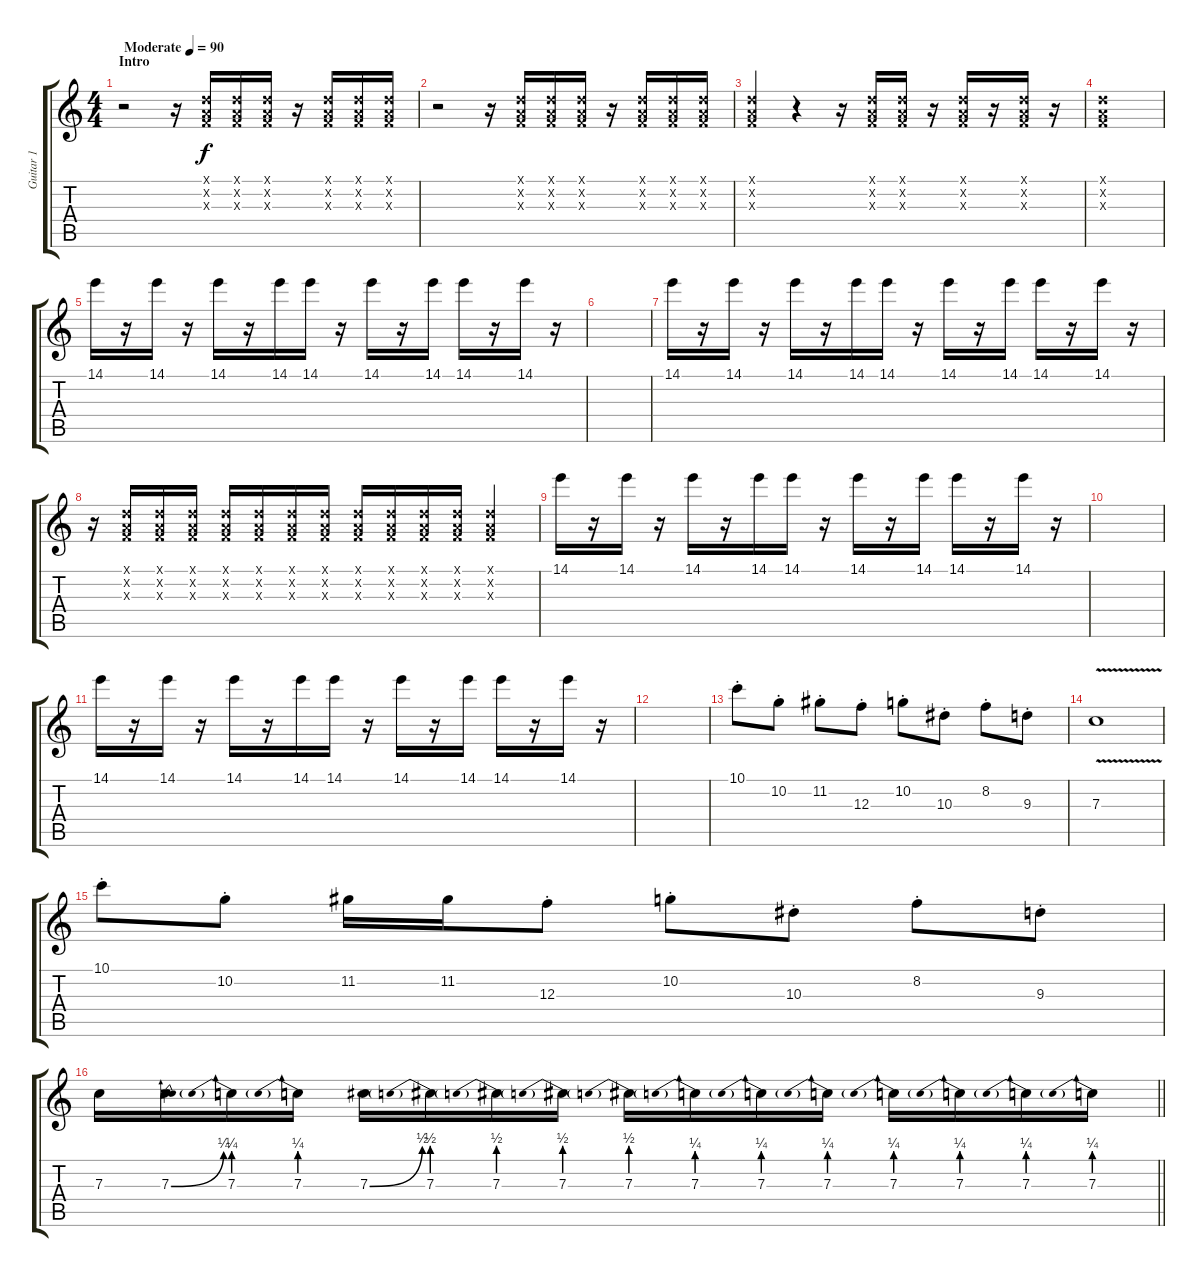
\track ("Guitar 1" "Guitar 1") {instrument distortionguitar}
\staff {score tabs}
\tuning (D4 A3 F3 C3 G2 C2) {hide}
\ts (4 4)
\section ("" "Intro")
\tempo (90 "Moderate")
\clef g2
\ks c
r.2{dy f instrument distortionguitar} r.16 (0.1{x} 0.2{x} 0.3{x}).16 (0.1{x} 0.2{x} 0.3{x}).16 (0.1{x} 0.2{x} 0.3{x}).16 r.16 (0.1{x} 0.2{x} 0.3{x}).16 (0.1{x} 0.2{x} 0.3{x}).16 (0.1{x} 0.2{x} 0.3{x}).16 |
r.2 r.16 (0.1{x} 0.2{x} 0.3{x}).16 (0.1{x} 0.2{x} 0.3{x}).16 (0.1{x} 0.2{x} 0.3{x}).16 r.16 (0.1{x} 0.2{x} 0.3{x}).16 (0.1{x} 0.2{x} 0.3{x}).16 (0.1{x} 0.2{x} 0.3{x}).16 |
(0.1{x} 0.2{x} 0.3{x}).4 r.4 r.16 (0.1{x} 0.2{x} 0.3{x}).16 (0.1{x} 0.2{x} 0.3{x}).16 r.16 (0.1{x} 0.2{x} 0.3{x}).16 r.16 (0.1{x} 0.2{x} 0.3{x}).16 r.16 |
(0.1{x} 0.2{x} 0.3{x}).1 |
14.1.16 r.16 14.1.16 r.16 14.1.16 r.16 14.1.16 14.1.16 r.16 14.1.16 r.16 14.1.16 14.1.16 r.16 14.1.16 r.16 |
|
14.1.16 r.16 14.1.16 r.16 14.1.16 r.16 14.1.16 14.1.16 r.16 14.1.16 r.16 14.1.16 14.1.16 r.16 14.1.16 r.16 |
r.16 (0.1{x} 0.2{x} 0.3{x}).16 (0.1{x} 0.2{x} 0.3{x}).16 (0.1{x} 0.2{x} 0.3{x}).16 (0.1{x} 0.2{x} 0.3{x}).16 (0.1{x} 0.2{x} 0.3{x}).16 (0.1{x} 0.2{x} 0.3{x}).16 (0.1{x} 0.2{x} 0.3{x}).16 (0.1{x} 0.2{x} 0.3{x}).16 (0.1{x} 0.2{x} 0.3{x}).16 (0.1{x} 0.2{x} 0.3{x}).16 (0.1{x} 0.2{x} 0.3{x}).16 (0.1{x} 0.2{x} 0.3{x}).4 |
14.1.16 r.16 14.1.16 r.16 14.1.16 r.16 14.1.16 14.1.16 r.16 14.1.16 r.16 14.1.16 14.1.16 r.16 14.1.16 r.16 |
|
14.1.16 r.16 14.1.16 r.16 14.1.16 r.16 14.1.16 14.1.16 r.16 14.1.16 r.16 14.1.16 14.1.16 r.16 14.1.16 r.16 |
|
10.1{st}.8 10.2{st}.8 11.2{st}.8 12.3{st}.8 10.2{st}.8 10.3{st}.8 8.2{st}.8 9.3{st}.8 |
7.3{v}.1 |
10.1{st}.8 10.2{st}.8 11.2.16 11.2.16 12.3{st}.8 10.2{st}.8 10.3{st}.8 8.2{st}.8 9.3{st}.8 |
\barLineRight lightlight
7.3.16 7.3{be (bend 0 0 60 1)}.16 7.3{be (prebend 0 1 60 1)}.16 7.3{be (prebend 0 1 60 1)}.16 7.3{be (bend 0 0 60 2)}.16 7.3{be (prebend 0 2 60 2)}.16 7.3{be (prebend 0 2 60 2)}.16 7.3{be (prebend 0 2 60 2)}.16 7.3{be (prebend 0 2 60 2)}.16 7.3{be (prebend 0 1 60 1)}.16 7.3{be (prebend 0 1 60 1)}.16 7.3{be (prebend 0 1 60 1)}.16 7.3{be (prebend 0 1 60 1)}.16 7.3{be (prebend 0 1 60 1)}.16 7.3{be (prebend 0 1 60 1)}.16 7.3{be (prebend 0 1 60 1)}.16
